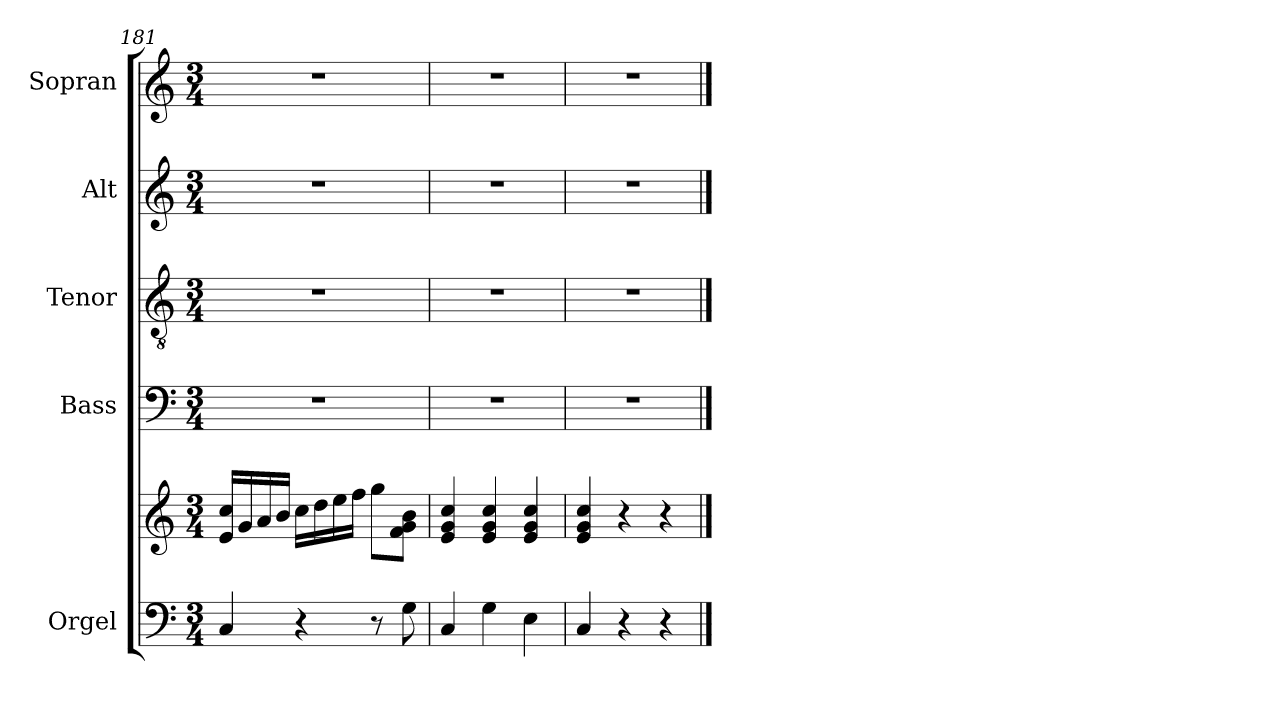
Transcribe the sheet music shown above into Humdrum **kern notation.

**kern	**kern	**kern	**kern	**kern	**kern
*part5	*part5	*part4	*part3	*part2	*part1
*staff6	*staff5	*staff4	*staff3	*staff2	*staff1
*I"Orgel	*	*I"Bass	*I"Tenor	*I"Alt	*I"Sopran
*I'Org.	*	*I'B.	*I'T.	*I'A.	*I'S.
*clefF4	*clefG2	*clefF4	*clefGv2	*clefG2	*clefG2
*k[]	*k[]	*k[]	*k[]	*k[]	*k[]
*C:	*C:	*C:	*C:	*C:	*C:
*M3/4	*M3/4	*M3/4	*M3/4	*M3/4	*M3/4
=181	=181	=181	=181	=181	=181
4C/	16e/ 16cc/LL	2.r	2.r	2.r	2.r
.	16g/	.	.	.	.
.	16a/	.	.	.	.
.	16b/JJ	.	.	.	.
4r	16cc\LL	.	.	.	.
.	16dd\	.	.	.	.
.	16ee\	.	.	.	.
.	16ff\JJ	.	.	.	.
8r	8gg\L	.	.	.	.
8G\	8f\ 8g\ 8b\J	.	.	.	.
=182	=182	=182	=182	=182	=182
4C/	4e/ 4g/ 4cc/	2.r	2.r	2.r	2.r
4G\	4e/ 4g/ 4cc/	.	.	.	.
4E\	4e/ 4g/ 4cc/	.	.	.	.
=183	=183	=183	=183	=183	=183
4C/	4e/ 4g/ 4cc/	2.r	2.r	2.r	2.r
4r	4r	.	.	.	.
4r	4r	.	.	.	.
==	==	==	==	==	==
*-	*-	*-	*-	*-	*-
